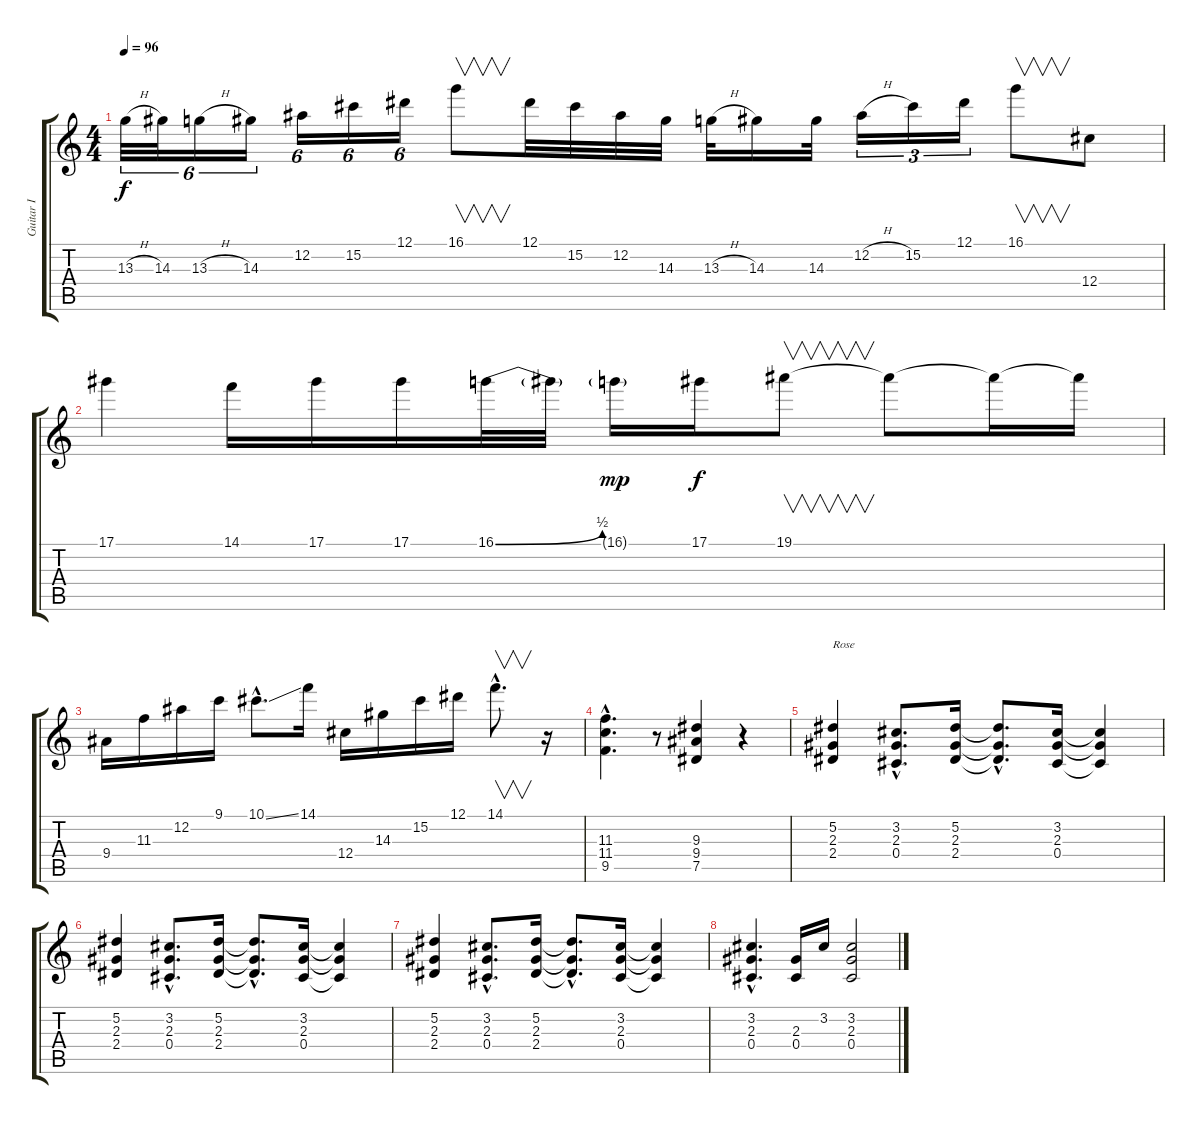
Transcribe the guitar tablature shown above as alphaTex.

\track ("Guitar I" "Guitar I") {instrument distortionguitar}
\staff {score tabs}
\tuning (Eb4 Bb3 Gb3 Db3 Ab2 Eb2) {hide}
\ts (4 4)
\tempo 96
\clef g2
\ks c
13.3{h}.32{tu (6 4) dy f} 14.3.32{tu (6 4)} 13.3{h}.16{tu (6 4)} 14.3.16{tu (6 4)} 12.2.16{tu (6 4)} 15.2.16{tu (6 4)} 12.1.16{tu (6 4)} 16.1.8{v} 12.1.32 15.2.32 12.2.32 14.3.32 13.3{h}.32 14.3.16 14.3.32 12.2{h}.16{tu (3 2)} 15.2.16{tu (3 2)} 12.1.16{tu (3 2)} 16.1.8{v} 12.4.8 |
17.1.4 14.1.16 17.1.16 17.1.16 16.1{be (bend 0 0 60 2)}.32 16.1{t}.32 16.1{g}.16{dy mp} 17.1.16{dy f} 19.1.8{v} 19.1{t}.8 19.1{t}.16 19.1{t}.16 |
9.4.16 11.3.16 12.2.16 9.1.16 10.1{ss hac}.8{d} 14.1.16 12.4.16 14.3.16 15.2.16 12.1.16 14.1{hac}.8{v d} r.16 |
(11.3{hac} 11.4{hac} 9.5{hac}).4{d} r.8 (9.3 9.4 7.5).4 r.4 |
(5.2 2.3 2.4).4{txt "Rose" instrument electricguitarclean} (3.2{hac} 2.3{hac} 0.4{hac}).8{d} (5.2 2.3 2.4).16 (5.2{hac t} 2.3{hac t} 2.4{hac t}).8{d} (3.2 2.3 0.4).16 (3.2{t} 2.3{t} 0.4{t}).4 |
(5.2 2.3 2.4).4 (3.2{hac} 2.3{hac} 0.4{hac}).8{d} (5.2 2.3 2.4).16 (5.2{hac t} 2.3{hac t} 2.4{hac t}).8{d} (3.2 2.3 0.4).16 (3.2{t} 2.3{t} 0.4{t}).4 |
(5.2 2.3 2.4).4 (3.2{hac} 2.3{hac} 0.4{hac}).8{d} (5.2 2.3 2.4).16 (5.2{hac t} 2.3{hac t} 2.4{hac t}).8{d} (3.2 2.3 0.4).16 (3.2{t} 2.3{t} 0.4{t}).4 |
(3.2{hac} 2.3{hac} 0.4{hac}).4{d} (2.3 0.4).16 3.2.16 (3.2 2.3 0.4).2
